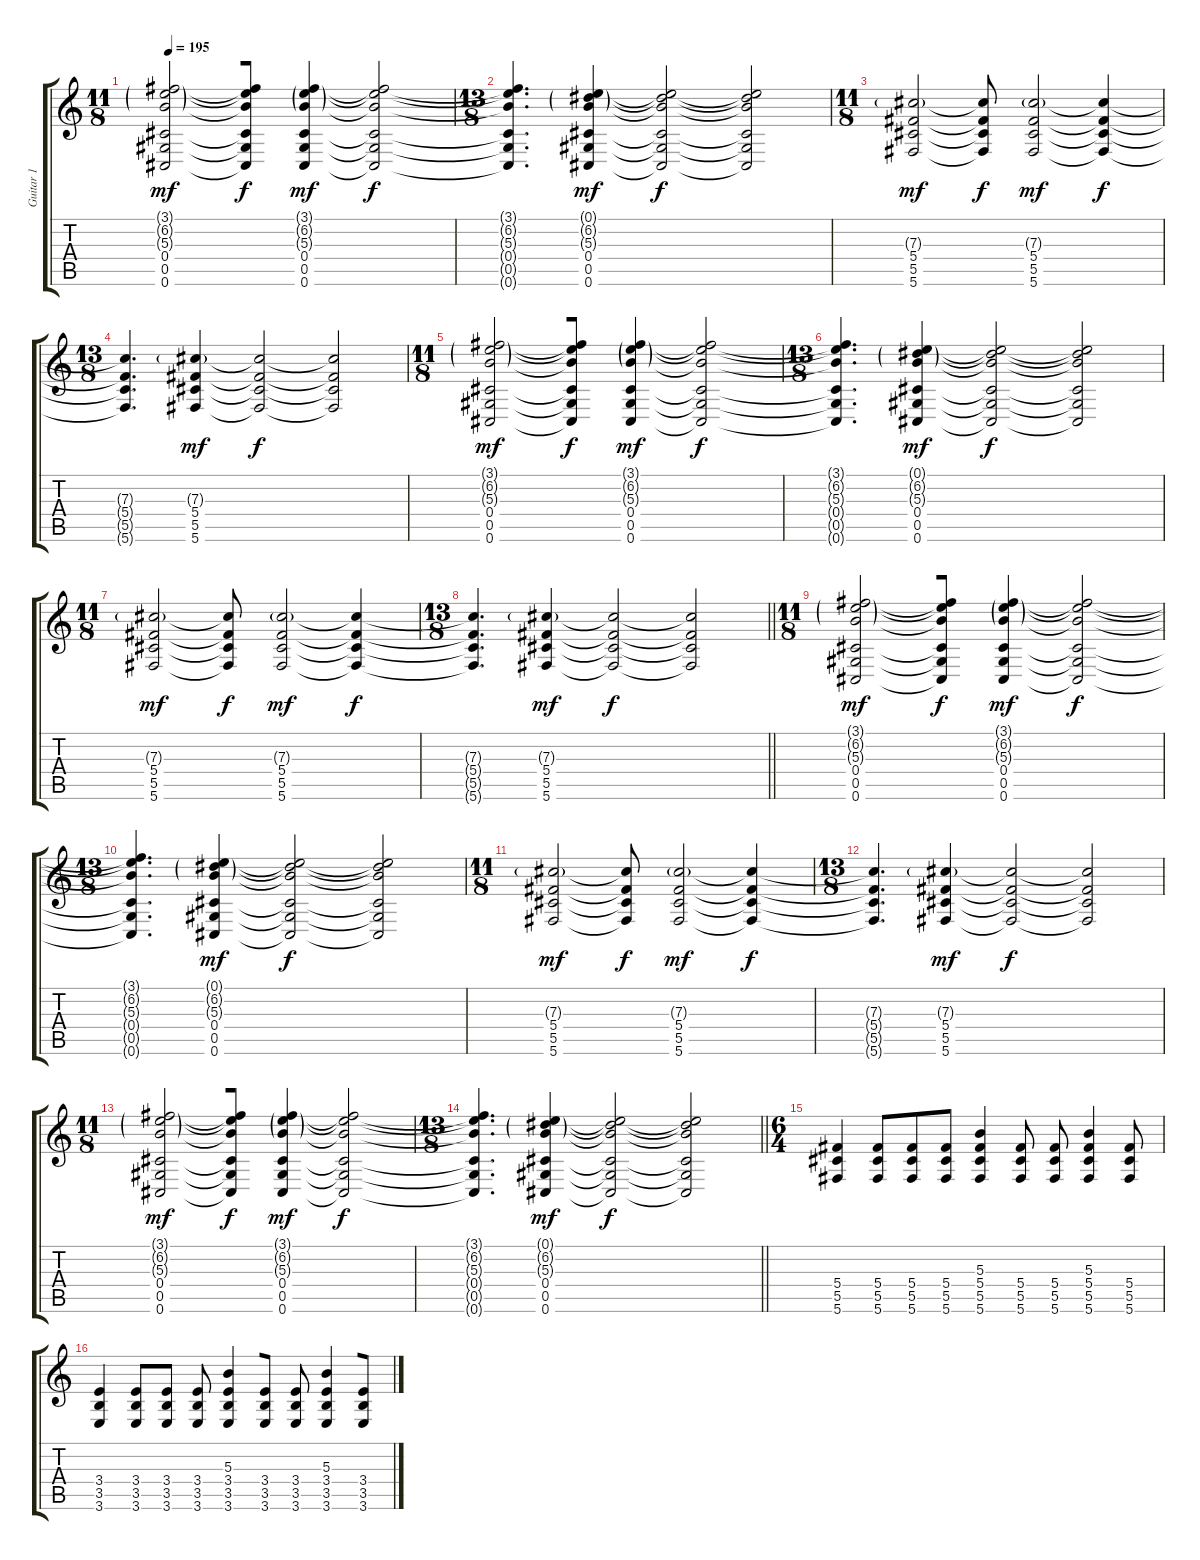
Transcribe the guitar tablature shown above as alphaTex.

\track ("Guitar 1" "Guitar 1") {instrument distortionguitar}
\staff {score tabs}
\tuning (Eb4 Bb3 Gb3 Db3 Ab2 Db2) {hide}
\ts (11 8)
\section ("" "")
\tempo 195
\clef g2
\ks c
(3.1{g} 6.2{g} 5.3{g} 0.4 0.5 0.6).2{dy mf beam merge} (3.1{t} 6.2{t} 5.3{t} 0.4{t} 0.5{t} 0.6{t}).8{dy f} (3.1{g} 6.2{g} 5.3{g} 0.4 0.5 0.6).4{dy mf} (3.1{t} 6.2{t} 5.3{t} 0.4{t} 0.5{t} 0.6{t}).2{dy f} |
\ts (13 8)
(3.1{t} 6.2{t} 5.3{t} 0.4{t} 0.5{t} 0.6{t}).4{d beam merge} (0.1{g} 6.2{g} 5.3{g} 0.4 0.5 0.6).4{dy mf} (0.1{t} 6.2{t} 5.3{t} 0.4{t} 0.5{t} 0.6{t}).2{dy f} (0.1{t} 6.2{t} 5.3{t} 0.4{t} 0.5{t} 0.6{t}).2 |
\ts (11 8)
(7.3{g} 5.4 5.5 5.6).2{dy mf} (7.3{t} 5.4{t} 5.5{t} 5.6{t}).8{dy f} (7.3{g} 5.4 5.5 5.6).2{dy mf} (7.3{t} 5.4{t} 5.5{t} 5.6{t}).4{dy f} |
\ts (13 8)
(7.3{t} 5.4{t} 5.5{t} 5.6{t}).4{d beam merge} (7.3{g} 5.4 5.5 5.6).4{dy mf} (7.3{t} 5.4{t} 5.5{t} 5.6{t}).2{dy f} (7.3{t} 5.4{t} 5.5{t} 5.6{t}).2 |
\ts (11 8)
(3.1{g} 6.2{g} 5.3{g} 0.4 0.5 0.6).2{dy mf beam merge} (3.1{t} 6.2{t} 5.3{t} 0.4{t} 0.5{t} 0.6{t}).8{dy f} (3.1{g} 6.2{g} 5.3{g} 0.4 0.5 0.6).4{dy mf} (3.1{t} 6.2{t} 5.3{t} 0.4{t} 0.5{t} 0.6{t}).2{dy f} |
\ts (13 8)
(3.1{t} 6.2{t} 5.3{t} 0.4{t} 0.5{t} 0.6{t}).4{d beam merge} (0.1{g} 6.2{g} 5.3{g} 0.4 0.5 0.6).4{dy mf} (0.1{t} 6.2{t} 5.3{t} 0.4{t} 0.5{t} 0.6{t}).2{dy f} (0.1{t} 6.2{t} 5.3{t} 0.4{t} 0.5{t} 0.6{t}).2 |
\ts (11 8)
(7.3{g} 5.4 5.5 5.6).2{dy mf} (7.3{t} 5.4{t} 5.5{t} 5.6{t}).8{dy f} (7.3{g} 5.4 5.5 5.6).2{dy mf} (7.3{t} 5.4{t} 5.5{t} 5.6{t}).4{dy f} |
\ts (13 8)
\barLineRight lightlight
(7.3{t} 5.4{t} 5.5{t} 5.6{t}).4{d beam merge} (7.3{g} 5.4 5.5 5.6).4{dy mf} (7.3{t} 5.4{t} 5.5{t} 5.6{t}).2{dy f} (7.3{t} 5.4{t} 5.5{t} 5.6{t}).2 |
\ts (11 8)
\section ("" "")
(3.1{g} 6.2{g} 5.3{g} 0.4 0.5 0.6).2{dy mf beam merge} (3.1{t} 6.2{t} 5.3{t} 0.4{t} 0.5{t} 0.6{t}).8{dy f} (3.1{g} 6.2{g} 5.3{g} 0.4 0.5 0.6).4{dy mf} (3.1{t} 6.2{t} 5.3{t} 0.4{t} 0.5{t} 0.6{t}).2{dy f} |
\ts (13 8)
(3.1{t} 6.2{t} 5.3{t} 0.4{t} 0.5{t} 0.6{t}).4{d beam merge} (0.1{g} 6.2{g} 5.3{g} 0.4 0.5 0.6).4{dy mf} (0.1{t} 6.2{t} 5.3{t} 0.4{t} 0.5{t} 0.6{t}).2{dy f} (0.1{t} 6.2{t} 5.3{t} 0.4{t} 0.5{t} 0.6{t}).2 |
\ts (11 8)
(7.3{g} 5.4 5.5 5.6).2{dy mf} (7.3{t} 5.4{t} 5.5{t} 5.6{t}).8{dy f} (7.3{g} 5.4 5.5 5.6).2{dy mf} (7.3{t} 5.4{t} 5.5{t} 5.6{t}).4{dy f} |
\ts (13 8)
(7.3{t} 5.4{t} 5.5{t} 5.6{t}).4{d beam merge} (7.3{g} 5.4 5.5 5.6).4{dy mf} (7.3{t} 5.4{t} 5.5{t} 5.6{t}).2{dy f} (7.3{t} 5.4{t} 5.5{t} 5.6{t}).2 |
\ts (11 8)
(3.1{g} 6.2{g} 5.3{g} 0.4 0.5 0.6).2{dy mf beam merge} (3.1{t} 6.2{t} 5.3{t} 0.4{t} 0.5{t} 0.6{t}).8{dy f} (3.1{g} 6.2{g} 5.3{g} 0.4 0.5 0.6).4{dy mf} (3.1{t} 6.2{t} 5.3{t} 0.4{t} 0.5{t} 0.6{t}).2{dy f} |
\ts (13 8)
\barLineRight lightlight
(3.1{t} 6.2{t} 5.3{t} 0.4{t} 0.5{t} 0.6{t}).4{d beam merge} (0.1{g} 6.2{g} 5.3{g} 0.4 0.5 0.6).4{dy mf} (0.1{t} 6.2{t} 5.3{t} 0.4{t} 0.5{t} 0.6{t}).2{dy f} (0.1{t} 6.2{t} 5.3{t} 0.4{t} 0.5{t} 0.6{t}).2 |
\ts (6 4)
\section ("" "")
(5.4 5.5 5.6).4 (5.4 5.5 5.6).8 (5.4 5.5 5.6).8{beam merge} (5.4 5.5 5.6).8{beam merge} (5.3 5.4 5.5 5.6).4 (5.4 5.5 5.6).8 (5.4 5.5 5.6).8 (5.3 5.4 5.5 5.6).4 (5.4 5.5 5.6).8 |
(3.4 3.5 3.6).4 (3.4 3.5 3.6).8{beam merge} (3.4 3.5 3.6).8 (3.4 3.5 3.6).8 (5.3 3.4 3.5 3.6).4{beam merge} (3.4 3.5 3.6).8 (3.4 3.5 3.6).8 (5.3 3.4 3.5 3.6).4{beam merge} (3.4 3.5 3.6).8
